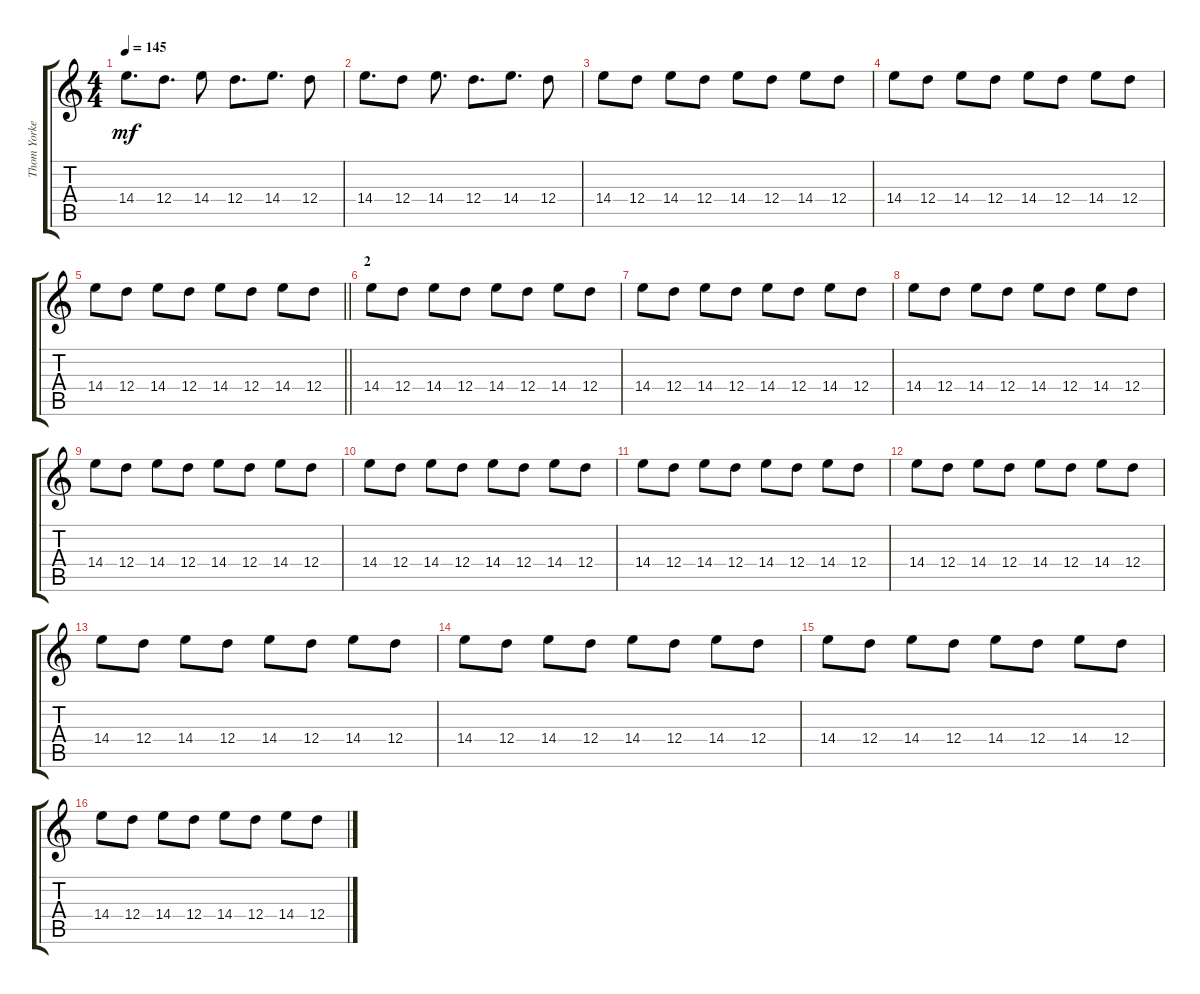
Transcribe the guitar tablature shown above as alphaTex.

\track ("Thom Yorke" "Thom Yorke") {instrument electricguitarclean}
\staff {score tabs}
\tuning (E4 B3 G3 D3 A2 E2) {hide}
\ts (4 4)
\tempo 145
\clef g2
\ks c
14.4.8{d dy mf} 12.4.8{d} 14.4.8 12.4.8{d} 14.4.8{d} 12.4.8 |
14.4.8{d} 12.4.8 14.4.8{d} 12.4.8{d} 14.4.8{d} 12.4.8 |
14.4.8 12.4.8 14.4.8 12.4.8 14.4.8 12.4.8 14.4.8 12.4.8 |
14.4.8 12.4.8 14.4.8 12.4.8 14.4.8 12.4.8 14.4.8 12.4.8 |
\barLineRight lightlight
14.4.8 12.4.8 14.4.8 12.4.8 14.4.8 12.4.8 14.4.8 12.4.8 |
\section ("" "2")
14.4.8 12.4.8 14.4.8 12.4.8 14.4.8 12.4.8 14.4.8 12.4.8 |
14.4.8 12.4.8 14.4.8 12.4.8 14.4.8 12.4.8 14.4.8 12.4.8 |
14.4.8 12.4.8 14.4.8 12.4.8 14.4.8 12.4.8 14.4.8 12.4.8 |
14.4.8 12.4.8 14.4.8 12.4.8 14.4.8 12.4.8 14.4.8 12.4.8 |
14.4.8 12.4.8 14.4.8 12.4.8 14.4.8 12.4.8 14.4.8 12.4.8 |
14.4.8 12.4.8 14.4.8 12.4.8 14.4.8 12.4.8 14.4.8 12.4.8 |
14.4.8 12.4.8 14.4.8 12.4.8 14.4.8 12.4.8 14.4.8 12.4.8 |
14.4.8 12.4.8 14.4.8 12.4.8 14.4.8 12.4.8 14.4.8 12.4.8 |
14.4.8 12.4.8 14.4.8 12.4.8 14.4.8 12.4.8 14.4.8 12.4.8 |
14.4.8 12.4.8 14.4.8 12.4.8 14.4.8 12.4.8 14.4.8 12.4.8 |
14.4.8 12.4.8 14.4.8 12.4.8 14.4.8 12.4.8 14.4.8 12.4.8
